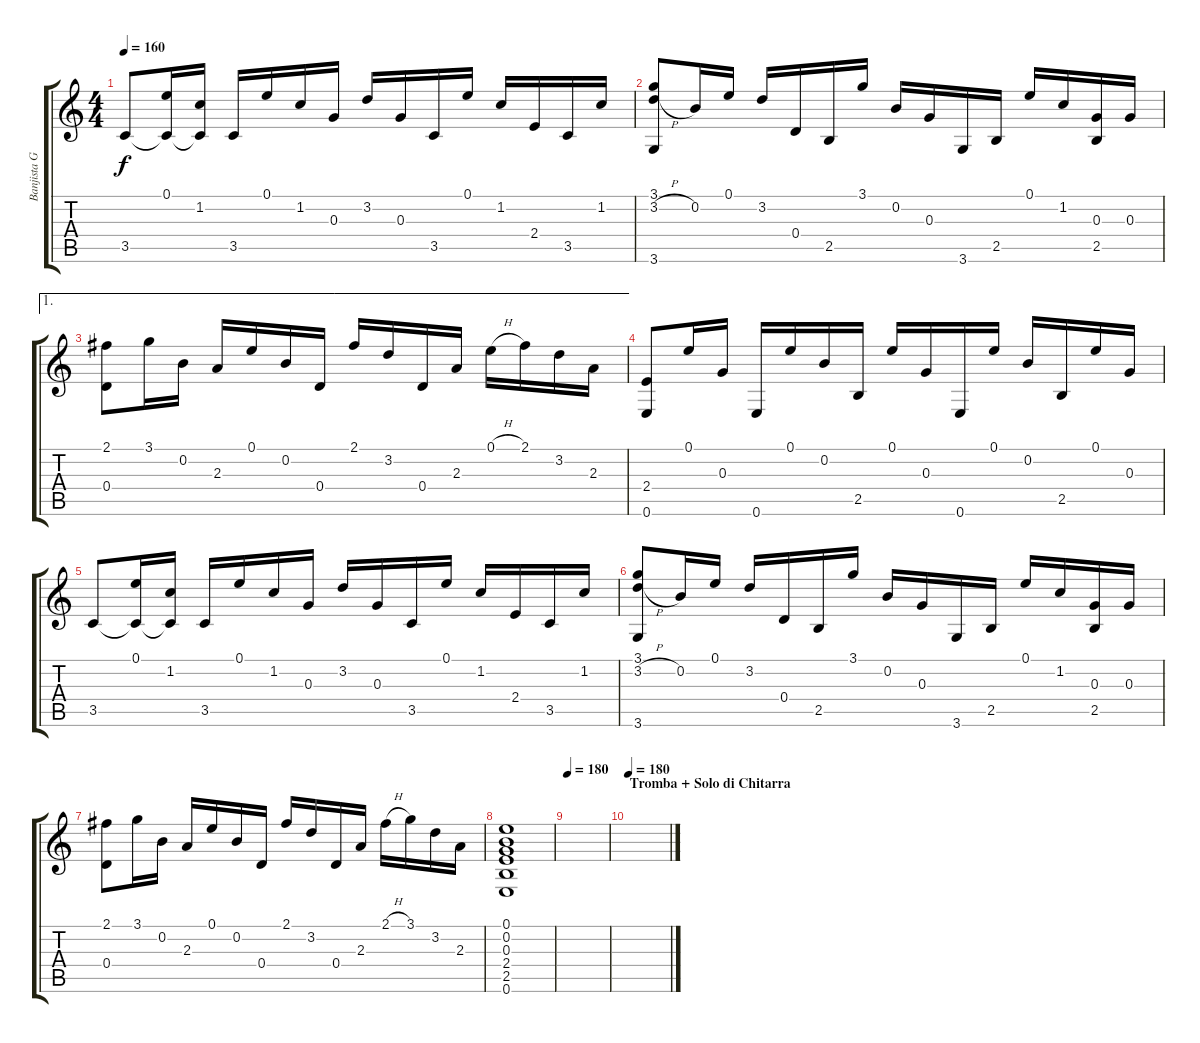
\track ("Banjista Guest" "Banjista G") {instrument banjo}
\staff {score tabs}
\tuning (E4 B3 G3 D3 A2 E2) {hide}
\displaytranspose 12
\ts (4 4)
\tempo 160
\clef g2
\ks c
3.5.8{dy f} (0.1 3.5{t}).16 (1.2 3.5{t}).16 3.5.16 0.1.16 1.2.16 0.3.16 3.2.16 0.3.16 3.5.16 0.1.16 1.2.16 2.4.16 3.5.16 1.2.16 |
(3.1 3.2{h} 3.6).8 0.2.16 0.1.16 3.2.16 0.4.16 2.5.16 3.1.16 0.2.16 0.3.16 3.6.16 2.5.16 0.1.16 1.2.16 (0.3 2.5).16 0.3.16 |
\ae 1
(2.1 0.4).8 3.1.16 0.2.16 2.3.16 0.1.16 0.2.16 0.4.16 2.1.16 3.2.16 0.4.16 2.3.16 0.1{h}.16 2.1.16 3.2.16 2.3.16 |
(2.4 0.6).8 0.1.16 0.3.16 0.6.16 0.1.16 0.2.16 2.5.16 0.1.16 0.3.16 0.6.16 0.1.16 0.2.16 2.5.16 0.1.16 0.3.16 |
3.5.8 (0.1 3.5{t}).16 (1.2 3.5{t}).16 3.5.16 0.1.16 1.2.16 0.3.16 3.2.16 0.3.16 3.5.16 0.1.16 1.2.16 2.4.16 3.5.16 1.2.16 |
(3.1 3.2{h} 3.6).8 0.2.16 0.1.16 3.2.16 0.4.16 2.5.16 3.1.16 0.2.16 0.3.16 3.6.16 2.5.16 0.1.16 1.2.16 (0.3 2.5).16 0.3.16 |
(2.1 0.4).8 3.1.16 0.2.16 2.3.16 0.1.16 0.2.16 0.4.16 2.1.16 3.2.16 0.4.16 2.3.16 2.1{h}.16 3.1.16 3.2.16 2.3.16 |
(0.1 0.2 0.3 2.4 2.5 0.6).1 |
\tempo 160
\tempo 180
|
\section ("" "Tromba + Solo di Chitarra")
\tempo 180
